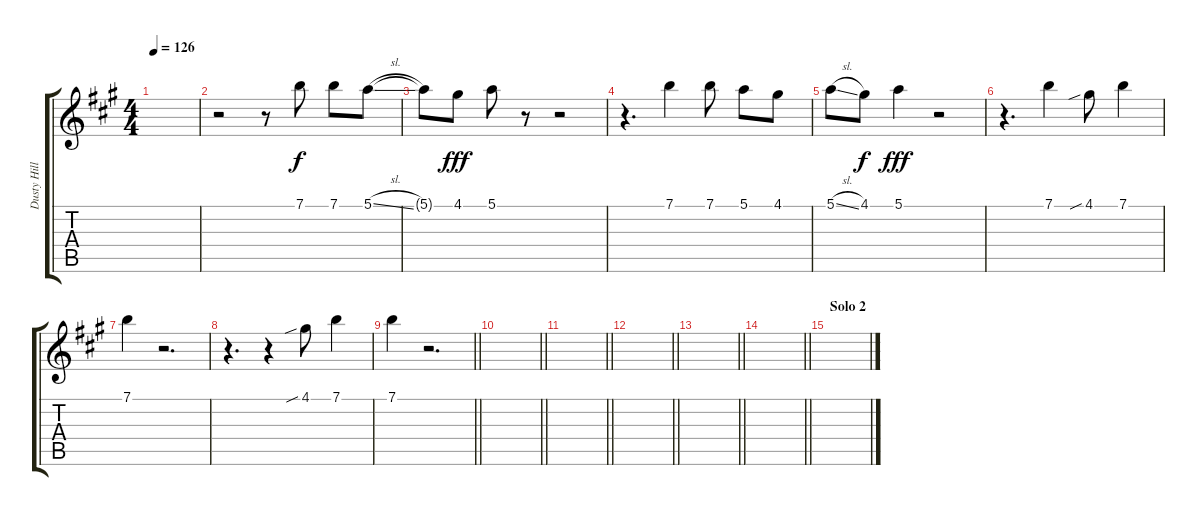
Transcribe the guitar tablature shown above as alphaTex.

\track ("Dusty Hill: Backing Vocals" "Dusty Hill") {instrument overdrivenguitar}
\staff {score tabs}
\tuning (E4 B3 G3 D3 A2 E2) {hide}
\ts (4 4)
\tempo 126
\clef g2
\ks a
|
r.2 r.8 7.1.8 7.1.8 5.1{sl}.8 |
5.1{t}.8{dy f} 4.1.8{dy fff} 5.1.8 r.8 r.2 |
r.4{d} 7.1.4 7.1.8 5.1.8 4.1.8 |
5.1{sl}.8 4.1.8{dy f} 5.1.4{dy fff} r.2 |
r.4{d} 7.1.4 4.1{sib}.8 7.1.4 |
7.1.4 r.2{d} |
r.4{d} r.4 4.1{sib}.8 7.1.4 |
\barLineRight lightlight
7.1.4 r.2{d} |
\barLineRight lightlight
|
\barLineRight lightlight
|
\barLineRight lightlight
|
\barLineRight lightlight
|
\barLineRight lightlight
|
\section ("" "Solo 2")
